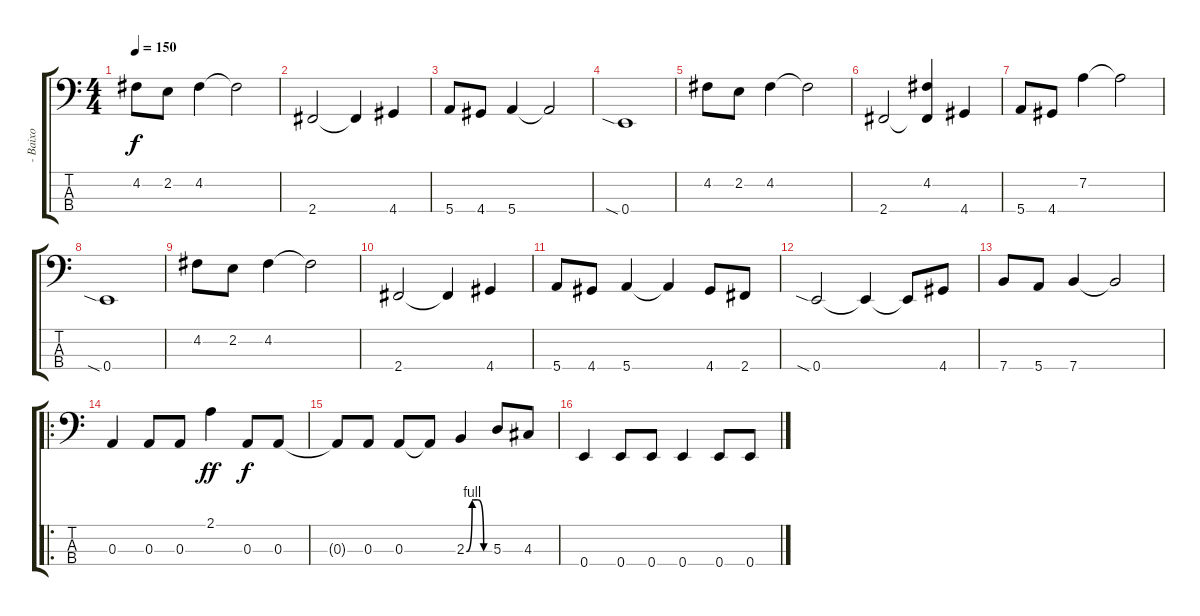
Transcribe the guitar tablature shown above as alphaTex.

\track ("- Baixo" "- Baixo") {instrument electricbassfinger}
\staff {score tabs}
\tuning (G2 D2 A1 E1) {hide}
\ts (4 4)
\tempo 150
\clef f4
\ks c
4.2.8{dy f} 2.2.8 4.2.4 4.2{t}.2 |
2.4.2 2.4{t}.4 4.4.4 |
5.4.8 4.4.8 5.4.4 5.4{t}.2 |
0.4{sia}.1 |
4.2.8 2.2.8 4.2.4 4.2{t}.2 |
2.4.2 (4.2 2.4{t}).4 4.4.4 |
5.4.8 4.4.8 7.2.4 7.2{t}.2 |
0.4{sia}.1 |
4.2.8 2.2.8 4.2.4 4.2{t}.2 |
2.4.2 2.4{t}.4 4.4.4 |
5.4.8 4.4.8 5.4.4 5.4{t}.4 4.4.8 2.4.8 |
0.4{sia}.2 0.4{t}.4 0.4{t}.8 4.4.8 |
7.4.8 5.4.8 7.4.4 7.4{t}.2 |
\ro
0.3.4 0.3.8 0.3.8 2.1.4{dy ff} 0.3.8{dy f} 0.3.8 |
0.3{t}.8 0.3.8 0.3.8 0.3{t}.8 2.3{be (custom 0 0 15 4 30 4 45 0 60 0)}.4 5.3.8 4.3.8 |
0.4.4 0.4.8 0.4.8 0.4.4 0.4.8 0.4.8
